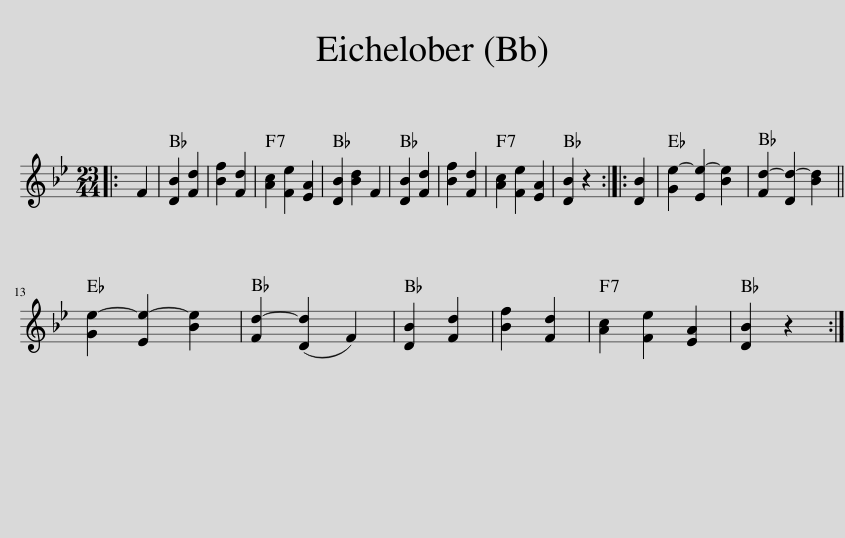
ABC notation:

X:1
L:1/8
M:23/44
I:linebreak $
K:Bb
V:1 treble
V:1
|: F2 | [DB]2 [Fd]2 | [Bf]2 [Fd]2 | [Ac]2 [Fe]2 [EA]2 | [DB]2 [Bd]2 F2 | %5
 [DB]2 [Fd]2 | [Bf]2 [Fd]2 | [Ac]2 [Fe]2 [EA]2 | [DB]2 z2 :: [DB]2 | %10
 [Ge-]2 [Ee-]2 [Be]2 | [Fd-]2 [Dd-]2 [Bd]2 ||$ [Ge-]2 [Ee-]2 [Be]2 | [Fd-]2 ([Dd]2 F2) | [DB]2 [Fd]2 | %15
 [Bf]2 [Fd]2 | [Ac]2 [Fe]2 [EA]2 | [DB]2 z2 :| %18
